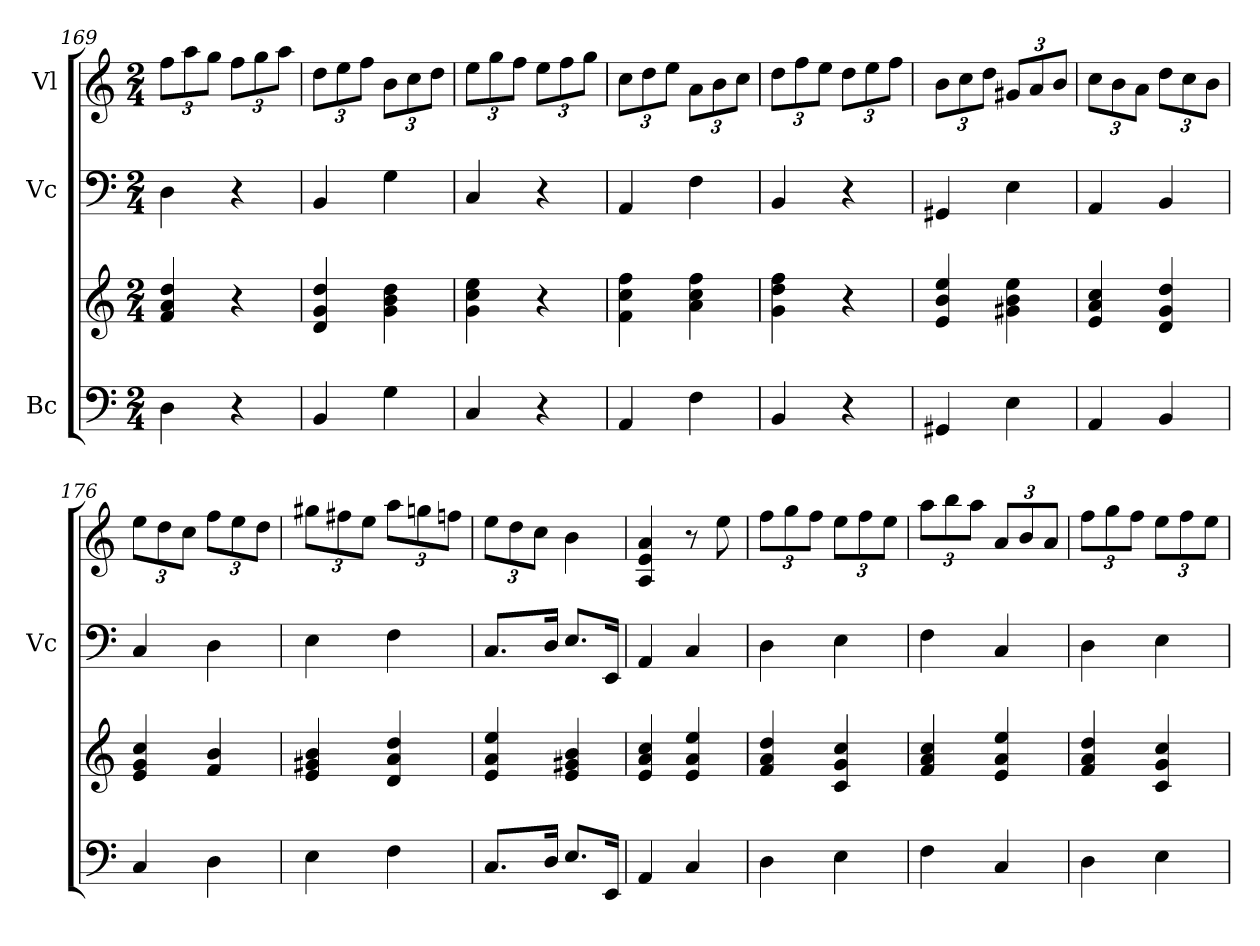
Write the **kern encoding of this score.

**kern	**kern	**kern	**kern
*part3	*part3	*part2	*part1
*staff4	*staff3	*staff2	*staff1
*I"Bc	*	*I"Vc	*I"Vl
*	*	*I'Vc	*
*clefF4	*clefG2	*clefF4	*clefG2
*k[]	*k[]	*k[]	*k[]
*M2/4	*M2/4	*M2/4	*M2/4
*	*	*	*Xbrackettup
=169	=169	=169	=169
4D\	4f/ 4a/ 4dd/	4D\	12ff\L
.	.	.	12aa\
.	.	.	12gg\J
4r	4r	4r	12ff\L
.	.	.	12gg\
.	.	.	12aa\J
=170	=170	=170	=170
4BB/	4d/ 4g/ 4dd/	4BB/	12dd\L
.	.	.	12ee\
.	.	.	12ff\J
4G\	4g\ 4b\ 4dd\	4G\	12b\L
.	.	.	12cc\
.	.	.	12dd\J
=171	=171	=171	=171
4C/	4g\ 4cc\ 4ee\	4C/	12ee\L
.	.	.	12gg\
.	.	.	12ff\J
4r	4r	4r	12ee\L
.	.	.	12ff\
.	.	.	12gg\J
=172	=172	=172	=172
4AA/	4f\ 4cc\ 4ff\	4AA/	12cc\L
.	.	.	12dd\
.	.	.	12ee\J
4F\	4a\ 4cc\ 4ff\	4F\	12a\L
.	.	.	12b\
.	.	.	12cc\J
!!LO:LB:g=z
=173	=173	=173	=173
4BB/	4g\ 4dd\ 4ff\	4BB/	12dd\L
.	.	.	12ff\
.	.	.	12ee\J
4r	4r	4r	12dd\L
.	.	.	12ee\
.	.	.	12ff\J
=174	=174	=174	=174
4GG#X/	4e/ 4b/ 4ee/	4GG#X/	12b\L
.	.	.	12cc\
.	.	.	12dd\J
4E\	4g#X\ 4b\ 4ee\	4E\	12g#X/L
.	.	.	12a/
.	.	.	12b/J
=175	=175	=175	=175
4AA/	4e/ 4a/ 4cc/	4AA/	12cc\L
.	.	.	12b\
.	.	.	12a\J
4BB/	4d/ 4g/ 4dd/	4BB/	12dd\L
.	.	.	12cc\
.	.	.	12b\J
=176	=176	=176	=176
4C/	4e/ 4g/ 4cc/	4C/	12ee\L
.	.	.	12dd\
.	.	.	12cc\J
4D\	4f/ 4b/	4D\	12ff\L
.	.	.	12ee\
.	.	.	12dd\J
=177	=177	=177	=177
4E\	4e/ 4g#X/ 4b/	4E\	12gg#X\L
.	.	.	12ff#X\
.	.	.	12ee\J
4F\	4d/ 4a/ 4dd/	4F\	12aa\L
.	.	.	12ggn\
.	.	.	12ffn\J
=178	=178	=178	=178
8.C/L	4e/ 4a/ 4ee/	8.C/L	12ee\L
.	.	.	12dd\
.	.	.	12cc\J
16D/Jk	.	16D/Jk	.
8.E/L	4e/ 4g#X/ 4b/	8.E/L	4b\
16EE/Jk	.	16EE/Jk	.
=179	=179	=179	=179
4AA/	4e/ 4a/ 4cc/	4AA/	4A/ 4e/ 4a/
4C/	4e/ 4a/ 4ee/	4C/	8r
.	.	.	8ee\
=180	=180	=180	=180
4D\	4f/ 4a/ 4dd/	4D\	12ff\L
.	.	.	12gg\
.	.	.	12ff\J
4E\	4c/ 4g/ 4cc/	4E\	12ee\L
.	.	.	12ff\
.	.	.	12ee\J
=181	=181	=181	=181
4F\	4f/ 4a/ 4cc/	4F\	12aa\L
.	.	.	12bb\
.	.	.	12aa\J
4C/	4e/ 4a/ 4ee/	4C/	12a/L
.	.	.	12b/
.	.	.	12a/J
!!LO:LB:g=z
=182	=182	=182	=182
4D\	4f/ 4a/ 4dd/	4D\	12ff\L
.	.	.	12gg\
.	.	.	12ff\J
4E\	4c/ 4g/ 4cc/	4E\	12ee\L
.	.	.	12ff\
.	.	.	12ee\J
=	=	=	=
*-	*-	*-	*-
